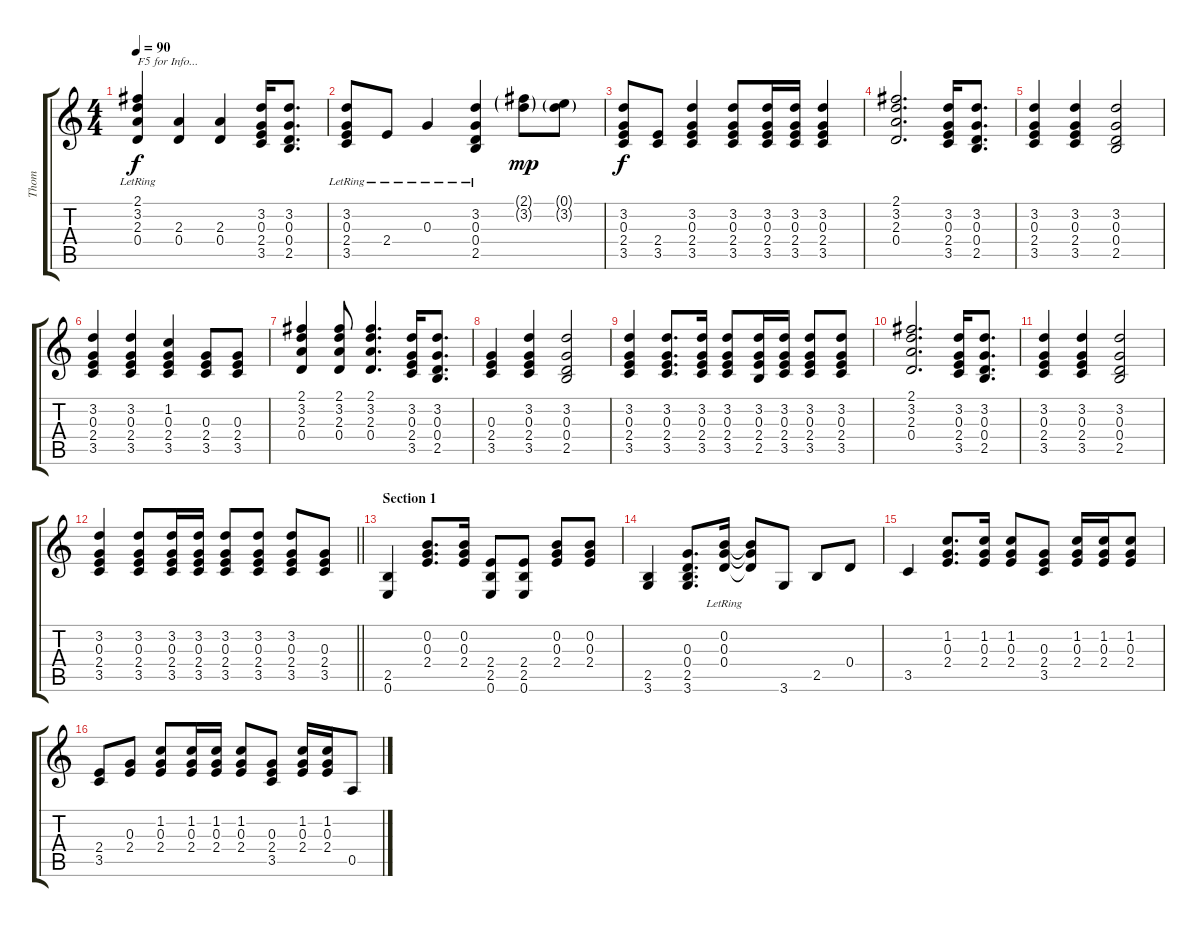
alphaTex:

\track ("Thom" "Thom") {instrument electricguitarjazz}
\staff {score tabs}
\tuning (E4 B3 G3 D3 A2 E2) {hide}
\ts (4 4)
\tempo 90
\clef g2
\ks c
(2.1{lr} 3.2{lr} 2.3 0.4).4{txt "F5 for Info..." dy f instrument electricguitarjazz} (2.3 0.4).4 (2.3 0.4).4 (3.2 0.3 2.4 3.5).16 (3.2 0.3 0.4 2.5).8{d} |
(3.2{lr} 0.3{lr} 2.4{lr} 3.5{lr}).8 2.4{lr}.8 0.3{lr}.4 (3.2{lr} 0.3{lr} 0.4{lr} 2.5{lr}).4 (2.1{g} 3.2{g}).8{dy mp} (0.1{g} 3.2{g}).8 |
(3.2 0.3 2.4 3.5).8{dy f} (2.4 3.5).8 (3.2 0.3 2.4 3.5).4 (3.2 0.3 2.4 3.5).8 (3.2 0.3 2.4 3.5).16 (3.2 0.3 2.4 3.5).16 (3.2 0.3 2.4 3.5).4 |
(2.1 3.2 2.3 0.4).2{d} (3.2 0.3 2.4 3.5).16 (3.2 0.3 0.4 2.5).8{d} |
(3.2 0.3 2.4 3.5).4 (3.2 0.3 2.4 3.5).4 (3.2 0.3 0.4 2.5).2 |
(3.2 0.3 2.4 3.5).4 (3.2 0.3 2.4 3.5).4 (1.2 0.3 2.4 3.5).4 (0.3 2.4 3.5).8 (0.3 2.4 3.5).8 |
(2.1 3.2 2.3 0.4).4 (2.1 3.2 2.3 0.4).8 (2.1 3.2 2.3 0.4).4{d} (3.2 0.3 2.4 3.5).16 (3.2 0.3 0.4 2.5).8{d} |
(0.3 2.4 3.5).4 (3.2 0.3 2.4 3.5).4 (3.2 0.3 0.4 2.5).2 |
(3.2 0.3 2.4 3.5).4 (3.2 0.3 2.4 3.5).8{d} (3.2 0.3 2.4 3.5).16 (3.2 0.3 2.4 3.5).8 (3.2 0.3 2.4 2.5).16 (3.2 0.3 2.4 3.5).16 (3.2 0.3 2.4 3.5).8 (3.2 0.3 2.4 3.5).8 |
(2.1 3.2 2.3 0.4).2{d} (3.2 0.3 2.4 3.5).16 (3.2 0.3 0.4 2.5).8{d} |
(3.2 0.3 2.4 3.5).4 (3.2 0.3 2.4 3.5).4 (3.2 0.3 0.4 2.5).2 |
\barLineRight lightlight
(3.2 0.3 2.4 3.5).4 (3.2 0.3 2.4 3.5).8 (3.2 0.3 2.4 3.5).16 (3.2 0.3 2.4 3.5).16 (3.2 0.3 2.4 3.5).8 (3.2 0.3 2.4 3.5).8 (3.2 0.3 2.4 3.5).8 (0.3 2.4 3.5).8 |
\section ("" "Section 1")
(2.5 0.6).4 (0.2 0.3 2.4).8{d} (0.2 0.3 2.4).16 (2.4 2.5 0.6).8 (2.4 2.5 0.6).8 (0.2 0.3 2.4).8 (0.2 0.3 2.4).8 |
(2.5 3.6).4 (0.3 0.4 2.5 3.6).8{d} (0.2{lr} 0.3{lr} 0.4{lr}).16 (0.2{t} 0.3{t} 0.4{t}).8 3.6.8 2.5.8 0.4.8 |
3.5.4 (1.2 0.3 2.4).8{d} (1.2 0.3 2.4).16 (1.2 0.3 2.4).8 (0.3 2.4 3.5).8 (1.2 0.3 2.4).16 (1.2 0.3 2.4).16 (1.2 0.3 2.4).8 |
(2.4 3.5).8 (0.3 2.4).8 (1.2 0.3 2.4).8 (1.2 0.3 2.4).16 (1.2 0.3 2.4).16 (1.2 0.3 2.4).8 (0.3 2.4 3.5).8 (1.2 0.3 2.4).16 (1.2 0.3 2.4).16 0.5.8
